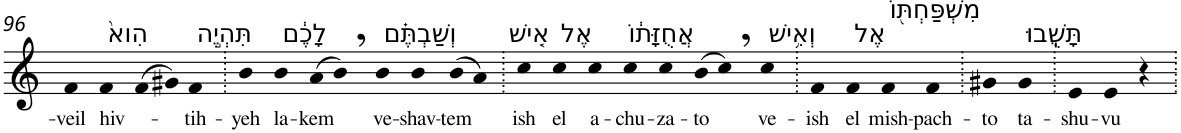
**kern	**text
*part1	*part1
*staff1	*staff1
*I"Piano	*
*I'Pno	*
!!LO:PB:g=z
*clefG2	*
*k[]	*
=96	=96
!	!LO:LY:b
4f	-veil
!LO:TX:a:t=הִוא֙	!
!	!LO:LY:b
4f	hiv-
(>8f	.
8g#X)	.
!LO:TX:a:t=תִּהְיֶ֣ה	!
!	!LO:LY:b
4f	tih-
=97.	=97.
!	!LO:LY:b
4b	-yeh
!LO:TX:a:t=לָכֶ֔ם	!
!	!LO:LY:b
4b	la-
!	!LO:LY:b
(>8a	-kem
8b,)	.
!LO:TX:a:t=וְשַׁבְתֶּ֗ם	!
!	!LO:LY:b
4b	ve-
!	!LO:LY:b
4b	-shav-
!	!LO:LY:b
(>8b	-tem
8a)	.
=98.	=98.
!LO:TX:a:t=אִ֚ישׁ	!
!	!LO:LY:b
4cc	ish
!LO:TX:a:t=אֶל	!
!	!LO:LY:b
4cc	el
!LO:TX:a:t=אֲחֻזָּת֔וֹ	!
!	!LO:LY:b
4cc	a-
!	!LO:LY:b
4cc	-chu-
!	!LO:LY:b
4cc	-za-
!	!LO:LY:b
(>8b	-to
8cc,)	.
!LO:TX:a:t=וְאִ֥ישׁ	!
!	!LO:LY:b
4cc	ve-
=99.	=99.
!	!LO:LY:b
4f	-ish
!LO:TX:a:t=אֶל	!
!	!LO:LY:b
4f	el
!LO:TX:a:t=מִשְׁפַּחְתּ֖וֹ	!
!	!LO:LY:b
4f	mish-
!	!LO:LY:b
4f	-pach-
=100.	=100.
!	!LO:LY:b
4g#X	-to
!LO:TX:a:t=תָּשֻֽׁבוּ	!
!	!LO:LY:b
4g#	ta-
=101.	=101.
!	!LO:LY:b
4e	-shu-
!	!LO:LY:b
4e	-vu
4r	.
=.	=.
*-	*-
